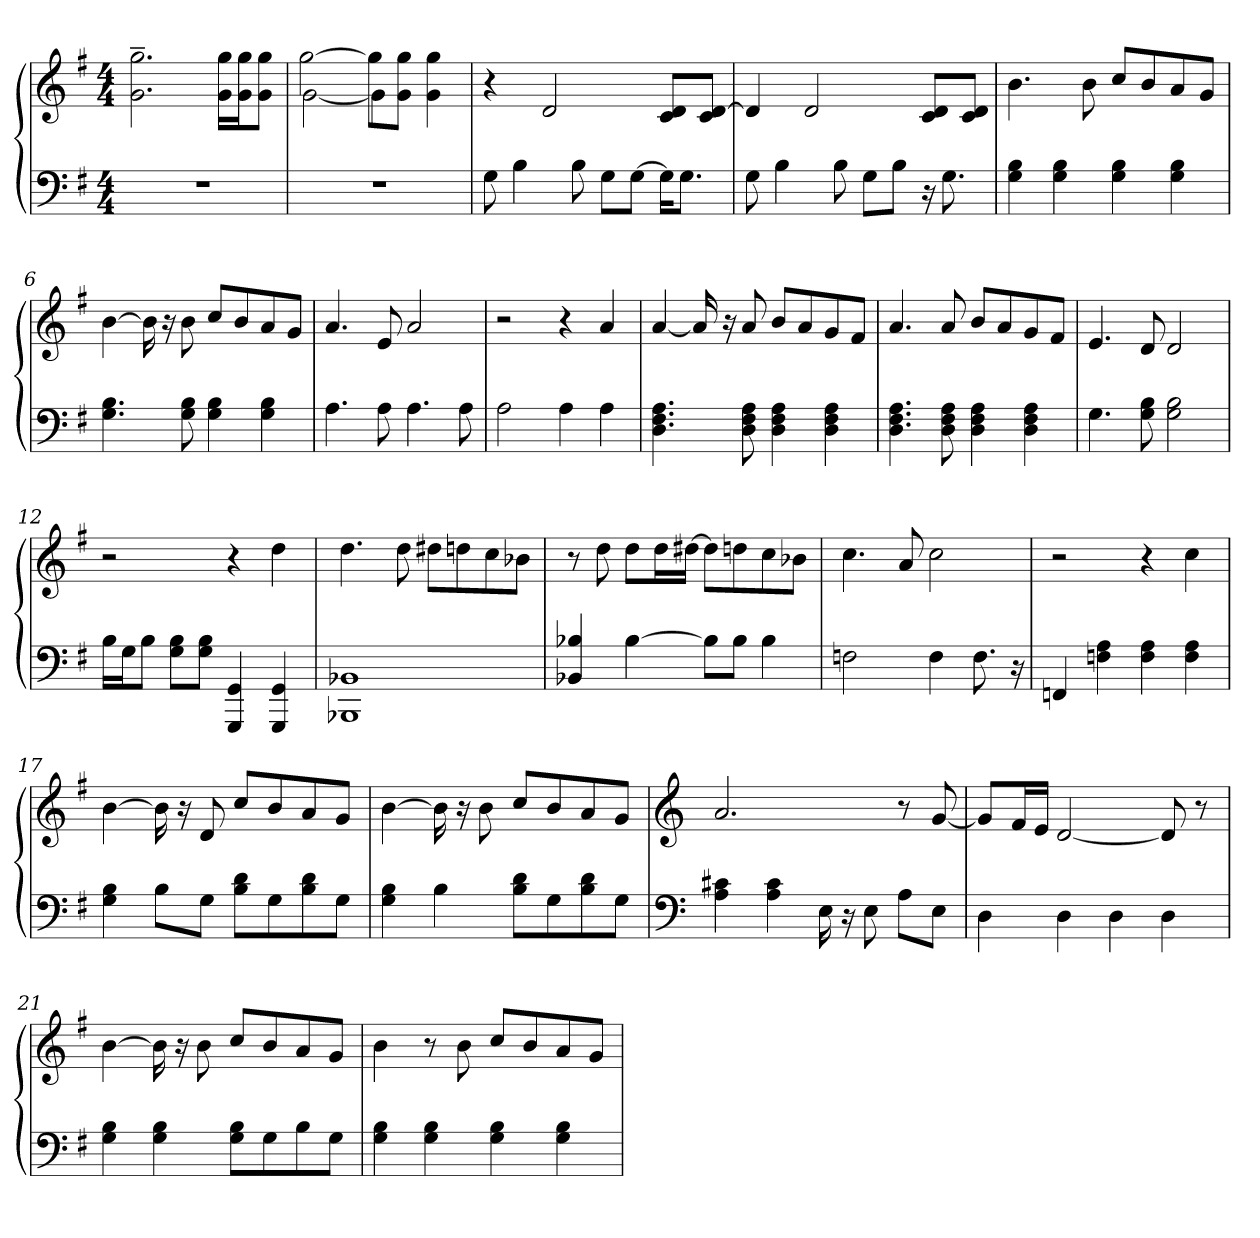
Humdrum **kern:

**kern	**kern
*part1	*part1
*staff2	*staff1
*clefF4	*clefG2
*k[f#]	*k[f#]
*M4/4	*M4/4
*MM120	*MM120
=1	=1
1r	2.g\~ 2.gg\~
.	16g\ 16gg\LL
.	16g\ 16gg\J
.	8g\ 8gg\J
=2	=2
*^	*^
2.ryy	1r	[2gg\	[2g\
.	.	8gg\L]	4g\]
.	.	8g\ 8gg\J	.
4ryy	.	4g\ 4gg\	4ryy
*v	*v	*	*
*	*v	*v
=3	=3
8G\	4r
4B\	.
.	2d/
8B\	.
8G\L	.
[8G\J	.
16G\KL]	8c/ 8d/L
8.G\J	.
.	8c/ [8d/J
!!LO:LB:g=z
=4	=4
8G\	4d/]
4B\	.
.	2d/
8B\	.
8G\L	.
8B\J	.
16r	8c/ 8d/L
8.G\	.
.	8c/ 8d/J
=5	=5
4G\ 4B\	4.b\
4G\ 4B\	.
.	8b\
4G\ 4B\	8cc/L
.	8b/
4G\ 4B\	8a/
.	8g/J
=6	=6
4.G\ 4.B\	[4b\
.	16b\]
.	16r
8G\ 8B\	8b\
4G\ 4B\	8cc/L
.	8b/
4G\ 4B\	8a/
.	8g/J
=7	=7
4.A\	4.a/
8A\	8e/
4.A\	2a/
8A\	.
!!LO:LB:g=z
=8	=8
2A\	2r
4A\	4r
4A\	4a/
=9	=9
4.D\ 4.F#\ 4.A\	[4a/
.	16a/]
.	16r
8D\ 8F#\ 8A\	8a/
4D\ 4F#\ 4A\	8b/L
.	8a/
4D\ 4F#\ 4A\	8g/
.	8f#/J
=10	=10
4.D\ 4.F#\ 4.A\	4.a/
8D\ 8F#\ 8A\	8a/
4D\ 4F#\ 4A\	8b/L
.	8a/
4D\ 4F#\ 4A\	8g/
.	8f#/J
=11	=11
4.G\	4.e/
8G\ 8B\	8d/
2G\ 2B\	2d/
!!LO:LB:g=z
=12	=12
16B\LL	2r
16G\J	.
8B\J	.
8G\ 8B\L	.
8G\ 8B\J	.
4GGG/ 4GG/	4r
4GGG/ 4GG/	4dd\
=13	=13
*^	*
1BB-X	1BBB-X	4.dd\
.	.	8dd\
.	.	8dd#X\L
.	.	8ddn\
.	.	8cc\
.	.	8b-X\J
*v	*v	*
=14	=14
4BB-X/ 4B-X/	8r
.	8dd\
[4B-\	8dd\L
.	16dd\L
.	[16dd#X\JJ
8B-\L]	8dd#\L]
8B-\J	8ddn\
4B-\	8cc\
.	8b-X\J
!!LO:LB:g=z
=15	=15
2Fn\	4.cc\
.	8a/
4F\	2cc\
8.F\	.
16r	.
=16	=16
4FFn/	2r
4Fn\ 4A\	.
4F\ 4A\	4r
4F\ 4A\	4cc\
=17	=17
4G\ 4B\	[4b\
8B\L	16b\]
.	16r
8G\J	8d/
8B\ 8d\L	8cc/L
8G\	8b/
8B\ 8d\	8a/
8G\J	8g/J
=18	=18
4G\ 4B\	[4b\
4B\	16b\]
.	16r
.	8b\
8B\ 8d\L	8cc/L
8G\	8b/
8B\ 8d\	8a/
8G\J	8g/J
!!LO:PB:g=z
=19	=19
*clefF4	*clefG2
4A\ 4c#X\	2.a/
4A\ 4c#\	.
16E\	.
16r	.
8E\	.
8A\L	8r
8E\J	[8g/
=20	=20
4D\	8g/L]
.	16f#/L
.	16e/JJ
4D\	[2d/
4D\	.
4D\	8d/]
.	8r
=21	=21
4G\ 4B\	[4b\
4G\ 4B\	16b\]
.	16r
.	8b\
8G\ 8B\L	8cc/L
8G\	8b/
8B\	8a/
8G\J	8g/J
!!LO:LB:g=z
=22	=22
4G\ 4B\	4b\
4G\ 4B\	8r
.	8b\
4G\ 4B\	8cc/L
.	8b/
4G\ 4B\	8a/
.	8g/J
=	=
*-	*-
